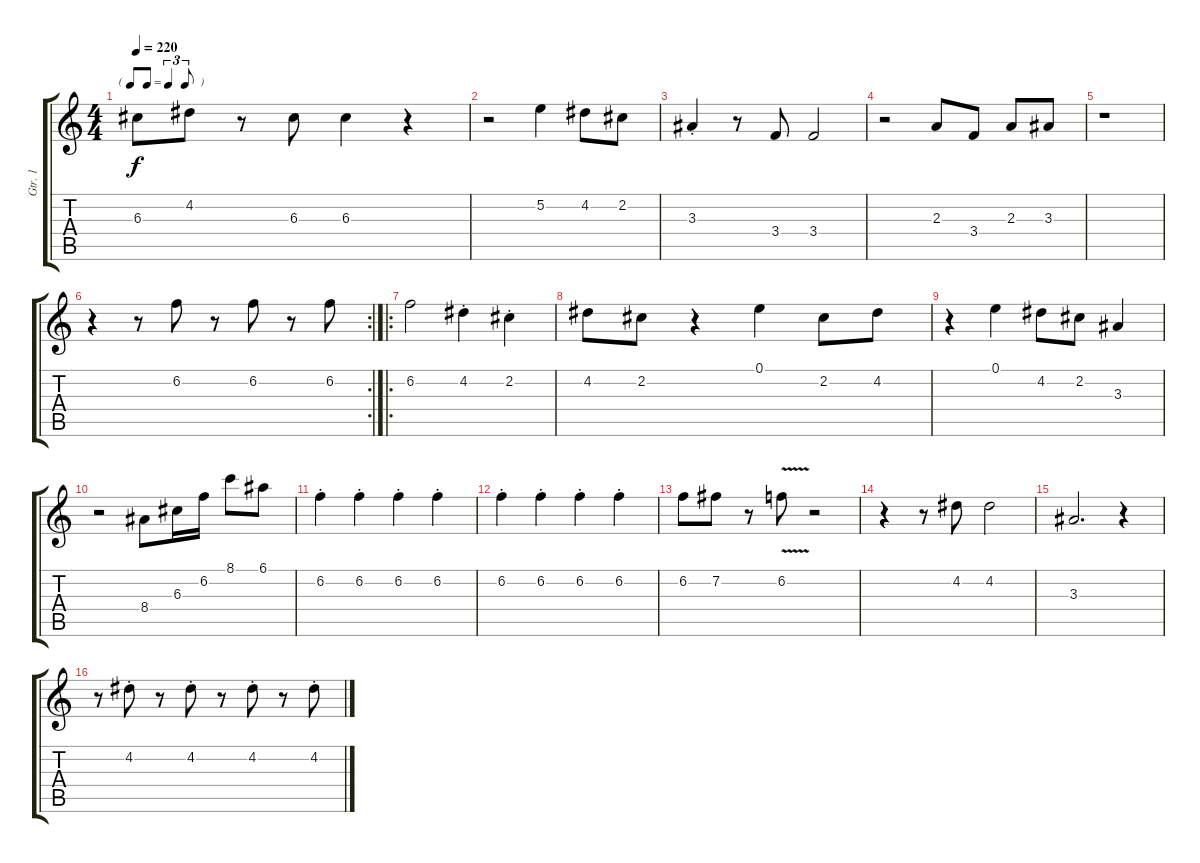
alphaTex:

\track ("Gtr. 1" "Gtr. 1") {instrument acousticguitarsteel}
\staff {score tabs}
\tuning (E4 B3 G3 D3 A2 E2) {hide}
\ts (4 4)
\tf triplet8th
\tempo 220
\clef g2
\ks c
6.3.8{dy f} 4.2.8 r.8 6.3.8 6.3.4 r.4 |
r.2 5.2.4 4.2.8 2.2.8 |
3.3{st}.4 r.8 3.4.8 3.4.2 |
r.2 2.3.8 3.4.8 2.3.8 3.3.8 |
r.1 |
\rc 2
r.4 r.8 6.2.8 r.8 6.2.8 r.8 6.2.8 |
\ro
6.2.2 4.2{st}.4 2.2{st}.4 |
4.2.8 2.2.8 r.4 0.1.4 2.2.8 4.2.8 |
r.4 0.1.4 4.2.8 2.2.8 3.3.4 |
r.2 8.4.8 6.3.16 6.2.16 8.1.8 6.1.8 |
6.2{st}.4 6.2{st}.4 6.2{st}.4 6.2{st}.4 |
6.2{st}.4 6.2{st}.4 6.2{st}.4 6.2{st}.4 |
6.2.8 7.2.8 r.8 6.2{v}.8 r.2 |
r.4 r.8 4.2.8 4.2.2 |
3.3.2{d} r.4 |
r.8 4.2{st}.8 r.8 4.2{st}.8 r.8 4.2{st}.8 r.8 4.2{st}.8
